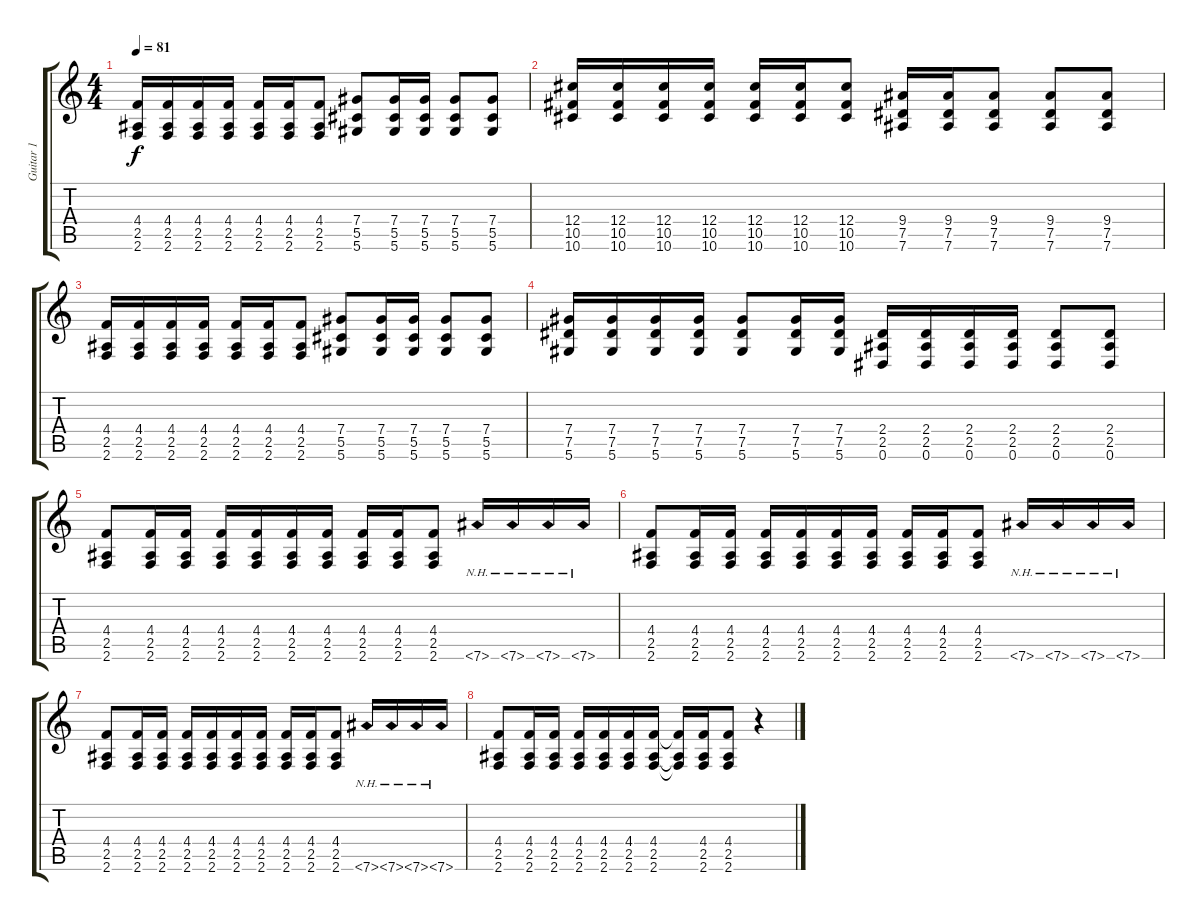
\track ("Guitar 1" "Guitar 1") {instrument distortionguitar}
\staff {score tabs}
\tuning (Eb4 Bb3 Gb3 Db3 Ab2 Eb2) {hide}
\ts (4 4)
\tempo 81
\clef g2
\ks c
(4.4 2.5 2.6).16{dy f instrument distortionguitar} (4.4 2.5 2.6).16 (4.4 2.5 2.6).16 (4.4 2.5 2.6).16 (4.4 2.5 2.6).16 (4.4 2.5 2.6).16 (4.4 2.5 2.6).8 (7.4 5.5 5.6).8 (7.4 5.5 5.6).16 (7.4 5.5 5.6).16 (7.4 5.5 5.6).8 (7.4 5.5 5.6).8 |
(12.4 10.5 10.6).16 (12.4 10.5 10.6).16 (12.4 10.5 10.6).16 (12.4 10.5 10.6).16 (12.4 10.5 10.6).16 (12.4 10.5 10.6).16 (12.4 10.5 10.6).8 (9.4 7.5 7.6).16 (9.4 7.5 7.6).16 (9.4 7.5 7.6).8 (9.4 7.5 7.6).8 (9.4 7.5 7.6).8 |
(4.4 2.5 2.6).16{instrument distortionguitar} (4.4 2.5 2.6).16 (4.4 2.5 2.6).16 (4.4 2.5 2.6).16 (4.4 2.5 2.6).16 (4.4 2.5 2.6).16 (4.4 2.5 2.6).8 (7.4 5.5 5.6).8 (7.4 5.5 5.6).16 (7.4 5.5 5.6).16 (7.4 5.5 5.6).8 (7.4 5.5 5.6).8 |
(7.4 7.5 5.6).16 (7.4 7.5 5.6).16 (7.4 7.5 5.6).16 (7.4 7.5 5.6).16 (7.4 7.5 5.6).8 (7.4 7.5 5.6).16 (7.4 7.5 5.6).16 (2.4 2.5 0.6).16 (2.4 2.5 0.6).16 (2.4 2.5 0.6).16 (2.4 2.5 0.6).16 (2.4 2.5 0.6).8 (2.4 2.5 0.6).8 |
(4.4 2.5 2.6).8 (4.4 2.5 2.6).16 (4.4 2.5 2.6).16 (4.4 2.5 2.6).16 (4.4 2.5 2.6).16 (4.4 2.5 2.6).16 (4.4 2.5 2.6).16 (4.4 2.5 2.6).16 (4.4 2.5 2.6).16 (4.4 2.5 2.6).8 7.6{nh}.16 7.6{nh}.16 7.6{nh}.16 7.6{nh}.16 |
(4.4 2.5 2.6).8 (4.4 2.5 2.6).16 (4.4 2.5 2.6).16 (4.4 2.5 2.6).16 (4.4 2.5 2.6).16 (4.4 2.5 2.6).16 (4.4 2.5 2.6).16 (4.4 2.5 2.6).16 (4.4 2.5 2.6).16 (4.4 2.5 2.6).8 7.6{nh}.16 7.6{nh}.16 7.6{nh}.16 7.6{nh}.16 |
(4.4 2.5 2.6).8 (4.4 2.5 2.6).16 (4.4 2.5 2.6).16 (4.4 2.5 2.6).16 (4.4 2.5 2.6).16 (4.4 2.5 2.6).16 (4.4 2.5 2.6).16 (4.4 2.5 2.6).16 (4.4 2.5 2.6).16 (4.4 2.5 2.6).8 7.6{nh}.16 7.6{nh}.16 7.6{nh}.16 7.6{nh}.16 |
(4.4 2.5 2.6).8 (4.4 2.5 2.6).16 (4.4 2.5 2.6).16 (4.4 2.5 2.6).16 (4.4 2.5 2.6).16 (4.4 2.5 2.6).16 (4.4 2.5 2.6).16 (4.4{t} 2.5{t} 2.6{t}).16 (4.4 2.5 2.6).16 (4.4 2.5 2.6).8 r.4
